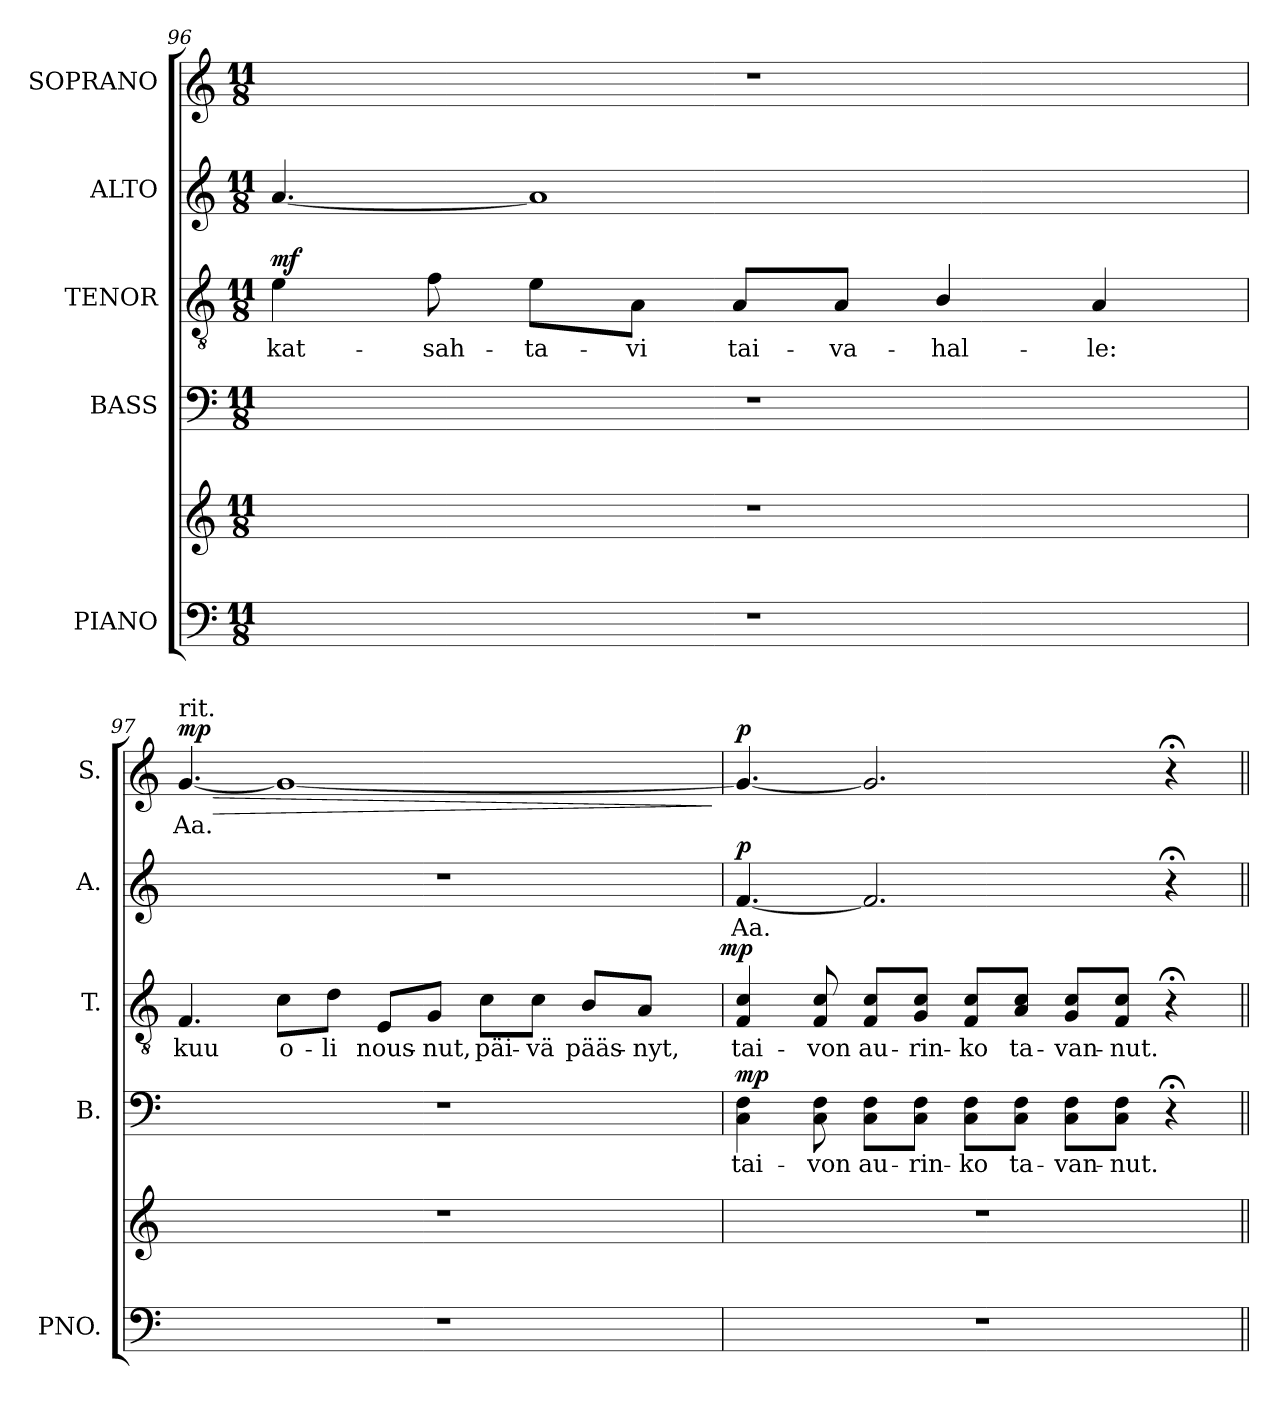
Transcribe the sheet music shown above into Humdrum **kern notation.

**kern	**kern	**kern	**text	**dynam	**kern	**text	**dynam	**kern	**text	**dynam	**kern	**text	**dynam
*part5	*part5	*part4	*part4	*part4	*part3	*part3	*part3	*part2	*part2	*part2	*part1	*part1	*part1
*staff6	*staff5	*staff4	*staff4	*staff4	*staff3	*staff3	*staff3	*staff2	*staff2	*staff2	*staff1	*staff1	*staff1
*I"PIANO	*	*I"BASS	*	*	*I"TENOR	*	*	*I"ALTO	*	*	*I"SOPRANO	*	*
*I'PNO.	*	*I'B.	*	*	*I'T.	*	*	*I'A.	*	*	*I'S.	*	*
*clefF4	*clefG2	*clefF4	*	*	*clefGv2	*	*	*clefG2	*	*	*clefG2	*	*
*	*	*	*	*	*ITrd7c12	*	*	*	*	*	*	*	*
*k[]	*k[]	*k[]	*	*	*k[]	*	*	*k[]	*	*	*k[]	*	*
*C:	*C:	*C:	*	*	*C:	*	*	*C:	*	*	*C:	*	*
*M11/8	*M11/8	*M11/8	*	*	*M11/8	*	*	*M11/8	*	*	*M11/8	*	*
=96	=96	=96	=96	=96	=96	=96	=96	=96	=96	=96	=96	=96	=96
!LO:N:vis=1	!LO:N:vis=1	!LO:N:vis=1	!	!	!	!	!	!	!	!	!	!	!
!	!	!	!	!	!	!LO:LY:b:color=#000000	!	!	!	!	!LO:N:vis=1	!	!
8%11r	8%11r	8%11r	.	.	4Ei\	kat-	mf	[4.ai/	.	.	8%11r	.	.
!	!	!	!	!	!	!LO:LY:b:color=#000000	!	!	!	!	!	!	!
.	.	.	.	.	8Fi\	-sah-	.	.	.	.	.	.	.
!	!	!	!	!	!	!LO:LY:b:color=#000000	!	!	!	!	!	!	!
.	.	.	.	.	8Ei\L	-ta-	.	1ai]	.	.	.	.	.
!	!	!	!	!	!	!LO:LY:b:color=#000000	!	!	!	!	!	!	!
.	.	.	.	.	8AAi\J	-vi	.	.	.	.	.	.	.
!	!	!	!	!	!	!LO:LY:b:color=#000000	!	!	!	!	!	!	!
.	.	.	.	.	8AAi/L	tai-	.	.	.	.	.	.	.
!	!	!	!	!	!	!LO:LY:b:color=#000000	!	!	!	!	!	!	!
.	.	.	.	.	8AAi/J	-va-	.	.	.	.	.	.	.
!	!	!	!	!	!	!LO:LY:b:color=#000000	!	!	!	!	!	!	!
.	.	.	.	.	4BBi/	-hal-	.	.	.	.	.	.	.
!	!	!	!	!	!	!LO:LY:b:color=#000000	!	!	!	!	!	!	!
.	.	.	.	.	4AAi/	-le:	.	.	.	.	.	.	.
!!LO:LB:g=z
=97	=97	=97	=97	=97	=97	=97	=97	=97	=97	=97	=97	=97	=97
!LO:N:vis=1	!LO:N:vis=1	!LO:N:vis=1	!	!	!	!	!	!	!	!	!	!	!
!	!	!	!	!	!	!LO:LY:b:color=#000000	!	!LO:N:vis=1	!	!	!	!	!
!	!	!	!	!	!	!	!	!	!	!	!LO:TX:t=rit.	!	!
!	!	!	!	!	!	!	!	!	!	!	!	!LO:LY:b:color=#000000	!LO:HP:b
*	*	*	*	*	*^	*	*	*	*	*	*	*	*
8%11r	8%11r	8%11r	.	.	4.FFi/	1ryy	kuu	.	8%11r	.	.	[4.gi/	Aa.	> mp
!	!	!	!	!	!	!	!LO:LY:b:color=#000000	!	!	!	!	!	!	!
.	.	.	.	.	8Ci\L	.	o-	.	.	.	.	1gi_	.	.
!	!	!	!	!	!	!	!LO:LY:b:color=#000000	!	!	!	!	!	!	!
.	.	.	.	.	8Di\J	.	-li	.	.	.	.	.	.	.
!	!	!	!	!	!	!	!LO:LY:b:color=#000000	!	!	!	!	!	!	!
.	.	.	.	.	8EEi/L	.	nous-	.	.	.	.	.	.	.
!	!	!	!	!	!	!	!LO:LY:b:color=#000000	!	!	!	!	!	!	!
.	.	.	.	.	8GGi/J	.	-nut,	.	.	.	.	.	.	.
!	!	!	!	!	!	!	!LO:LY:b:color=#000000	!	!	!	!	!	!	!
.	.	.	.	.	8Ci\L	.	päi-	.	.	.	.	.	.	.
!	!	!	!	!	!	!	!LO:LY:b:color=#000000	!	!	!	!	!	!	!
.	.	.	.	.	8Ci\J	4ryy	-vä	.	.	.	.	.	.	.
!	!	!	!	!	!	!	!LO:LY:b:color=#000000	!	!	!	!	!	!	!
.	.	.	.	.	8BBi/L	.	pääs-	.	.	.	.	.	.	.
!	!	!	!	!	!	!	!LO:LY:b:color=#000000	!	!	!	!	!	!	!
.	.	.	.	.	8AAi/J	16ryy	-nyt,	.	.	.	.	.	.	.
.	.	.	.	.	.	32ryy	.	.	.	.	.	.	.	.
.	.	.	.	.	.	64ryy	.	.	.	.	.	.	.	.
.	.	.	.	.	.	128...ryy	.	.	.	.	.	.	.	.
.	.	.	.	.	.	1024ryy	.	mp	.	.	.	.	.	.
.	.	.	.	.	.	.	.	.	.	.	.	.	.	]
=98	=98	=98	=98	=98	=98	=98	=98	=98	=98	=98	=98	=98	=98	=98
!LO:N:vis=1	!LO:N:vis=1	!	!	!	!	!	!	!	!	!	!	!	!	!
*	*	*	*	*	*v	*v	*	*	*	*	*	*	*	*
*	*	*	*	*	*^	*	*	*	*	*	*	*	*
!	!	!	!LO:LY:b:color=#000000	!	!	!	!	!	!	!	!	!	!	!
*	*	*	*	*	*v	*v	*	*	*	*	*	*	*	*
*	*	*	*	*	*^	*	*	*	*	*	*	*	*
!	!	!	!	!	!	!	!LO:LY:b:color=#000000	!	!	!	!	!	!	!
*	*	*	*	*	*v	*v	*	*	*	*	*	*	*	*
*	*	*	*	*	*^	*	*	*	*	*	*	*	*
!	!	!	!	!	!	!	!	!	!	!LO:LY:b:color=#000000	!	!	!	!
*	*	*	*	*	*v	*v	*	*	*	*	*	*	*	*
8%11r	8%11r	4Ci\ 4Fi	tai-	mp	4FFi/ 4Ci	tai-	.	[4.fi/	Aa.	p	4.gi/_	.	p
!	!	!	!LO:LY:b:color=#000000	!	!	!	!	!	!	!	!	!	!
!	!	!	!	!	!	!LO:LY:b:color=#000000	!	!	!	!	!	!	!
.	.	8Ci\ 8Fi	-von	.	8FFi/ 8Ci	-von	.	.	.	.	.	.	.
!	!	!	!LO:LY:b:color=#000000	!	!	!	!	!	!	!	!	!	!
!	!	!	!	!	!	!LO:LY:b:color=#000000	!	!	!	!	!	!	!
.	.	8Ci\ 8FiL	au-	.	8FFi/ 8CiL	au-	.	2.fi/]	.	.	2.gi/]	.	.
!	!	!	!LO:LY:b:color=#000000	!	!	!	!	!	!	!	!	!	!
!	!	!	!	!	!	!LO:LY:b:color=#000000	!	!	!	!	!	!	!
.	.	8Ci\ 8FiJ	-rin-	.	8GGi/ 8CiJ	-rin-	.	.	.	.	.	.	.
!	!	!	!LO:LY:b:color=#000000	!	!	!	!	!	!	!	!	!	!
!	!	!	!	!	!	!LO:LY:b:color=#000000	!	!	!	!	!	!	!
.	.	8Ci\ 8FiL	-ko	.	8FFi/ 8CiL	-ko	.	.	.	.	.	.	.
!	!	!	!LO:LY:b:color=#000000	!	!	!	!	!	!	!	!	!	!
!	!	!	!	!	!	!LO:LY:b:color=#000000	!	!	!	!	!	!	!
.	.	8Ci\ 8FiJ	ta-	.	8AAi/ 8CiJ	ta-	.	.	.	.	.	.	.
!	!	!	!LO:LY:b:color=#000000	!	!	!	!	!	!	!	!	!	!
!	!	!	!	!	!	!LO:LY:b:color=#000000	!	!	!	!	!	!	!
.	.	8Ci\ 8FiL	-van-	.	8GGi/ 8CiL	-van-	.	.	.	.	.	.	.
!	!	!	!LO:LY:b:color=#000000	!	!	!	!	!	!	!	!	!	!
!	!	!	!	!	!	!LO:LY:b:color=#000000	!	!	!	!	!	!	!
.	.	8Ci\ 8FiJ	-nut.	.	8FFi/ 8CiJ	-nut.	.	.	.	.	.	.	.
.	.	4r;	.	.	4r;	.	.	4r;	.	.	4r;	.	.
=||	=||	=||	=||	=||	=||	=||	=||	=||	=||	=||	=||	=||	=||
*-	*-	*-	*-	*-	*-	*-	*-	*-	*-	*-	*-	*-	*-
